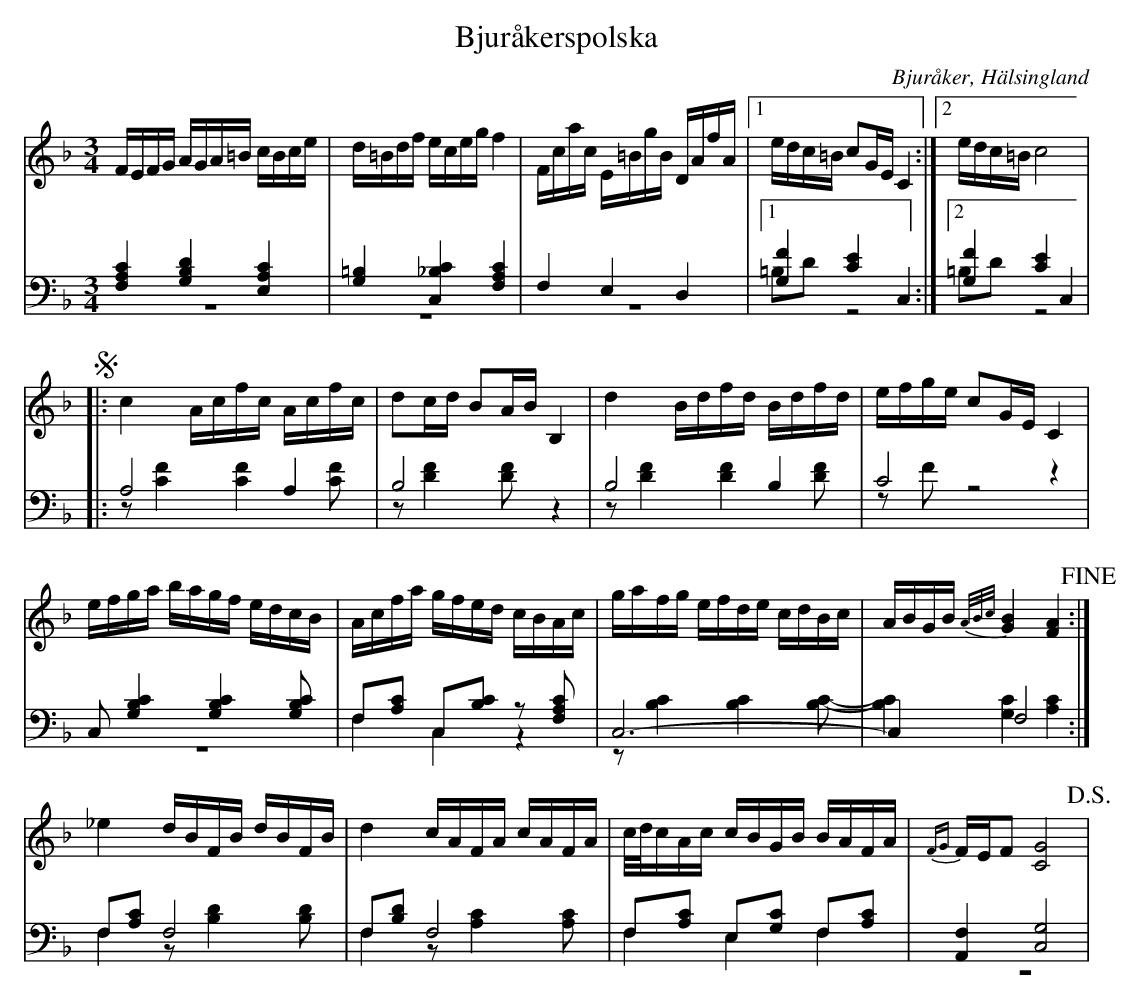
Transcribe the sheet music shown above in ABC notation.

X:1
T: Bjuråkerspolska
O: Bjuråker, Hälsingland
M: 3/4
L: 1/16
K: F
V:1
V:2
V:3 merge
V:1
FEFG AGA=B cBce|d=Bdf eceg f4|Fcac E=BgB DAfA|1 edc=B c2GE C4:|2 edc=B c8 |
!segno! |:c4 Acfc Acfc|d2cd B2AB B,4|d4 Bdfd Bdfd|efge c2GE C4|
efga bagf edcB|Acfa gfed cBAc|gafg efde cdBc|ABGB {A/B/c/}[G4B4] [F4A4] !fine!:|
_e4 dBFB dBFB|d4 cAFA cAFA|c/d/cAc cBGB BAFA|{FG}FEF2 [C8G8] !D.S.!|
V:2 clef=bass
[F,4A,4C4] [G,4B,4D4] [E,4A,4C4]|[G,4=B,4] [C,4_B,4C4] [F,4A,4C4]|F,4 E,4 D,4|1 [G,4F4] [C4E4] C,4:|2 [G,4F4] [C4E4] C,4 |
|:A,8 A,4|B,8 z4|B,8  B,4|C8 z4|
C,2 [G,4B,4C4] [G,4B,4C4] [G,2B,2C2]|F,2[A,2C2] C,2[B,2C2] z2 [F,2A,2C2]|C,12-|C,4 F,8:|
F,2[A,2C2] F,8|F,2[B,2D2] F,8|F,2[A,2C2] E,2[G,2C2] F,2[A,2C2]|[A,,4F,4] [C,8G,8] |
V:3 clef=bass
z12|z12|z12|1 =B,2D2 z8:|2 =B,2D2 z8|
|:z2 [C4F4] [C4F4] [C2F2]|z2 [D4F4] [D2F2] z4|z2 [D4F4] [D4F4] [D2F2]|z2 F2 z8|
z12|F,4 C,4 z4|z2 [B,4C4] [B,4C4] [B,2C2]-|[B,4C4] [G,4C4] [A,4C4]:|
F,4 z2 [B,4D4] [B,2D2]|F,4 z2 [A,4C4] [A,2C2]|F,4 E,4 F,4|z12|
